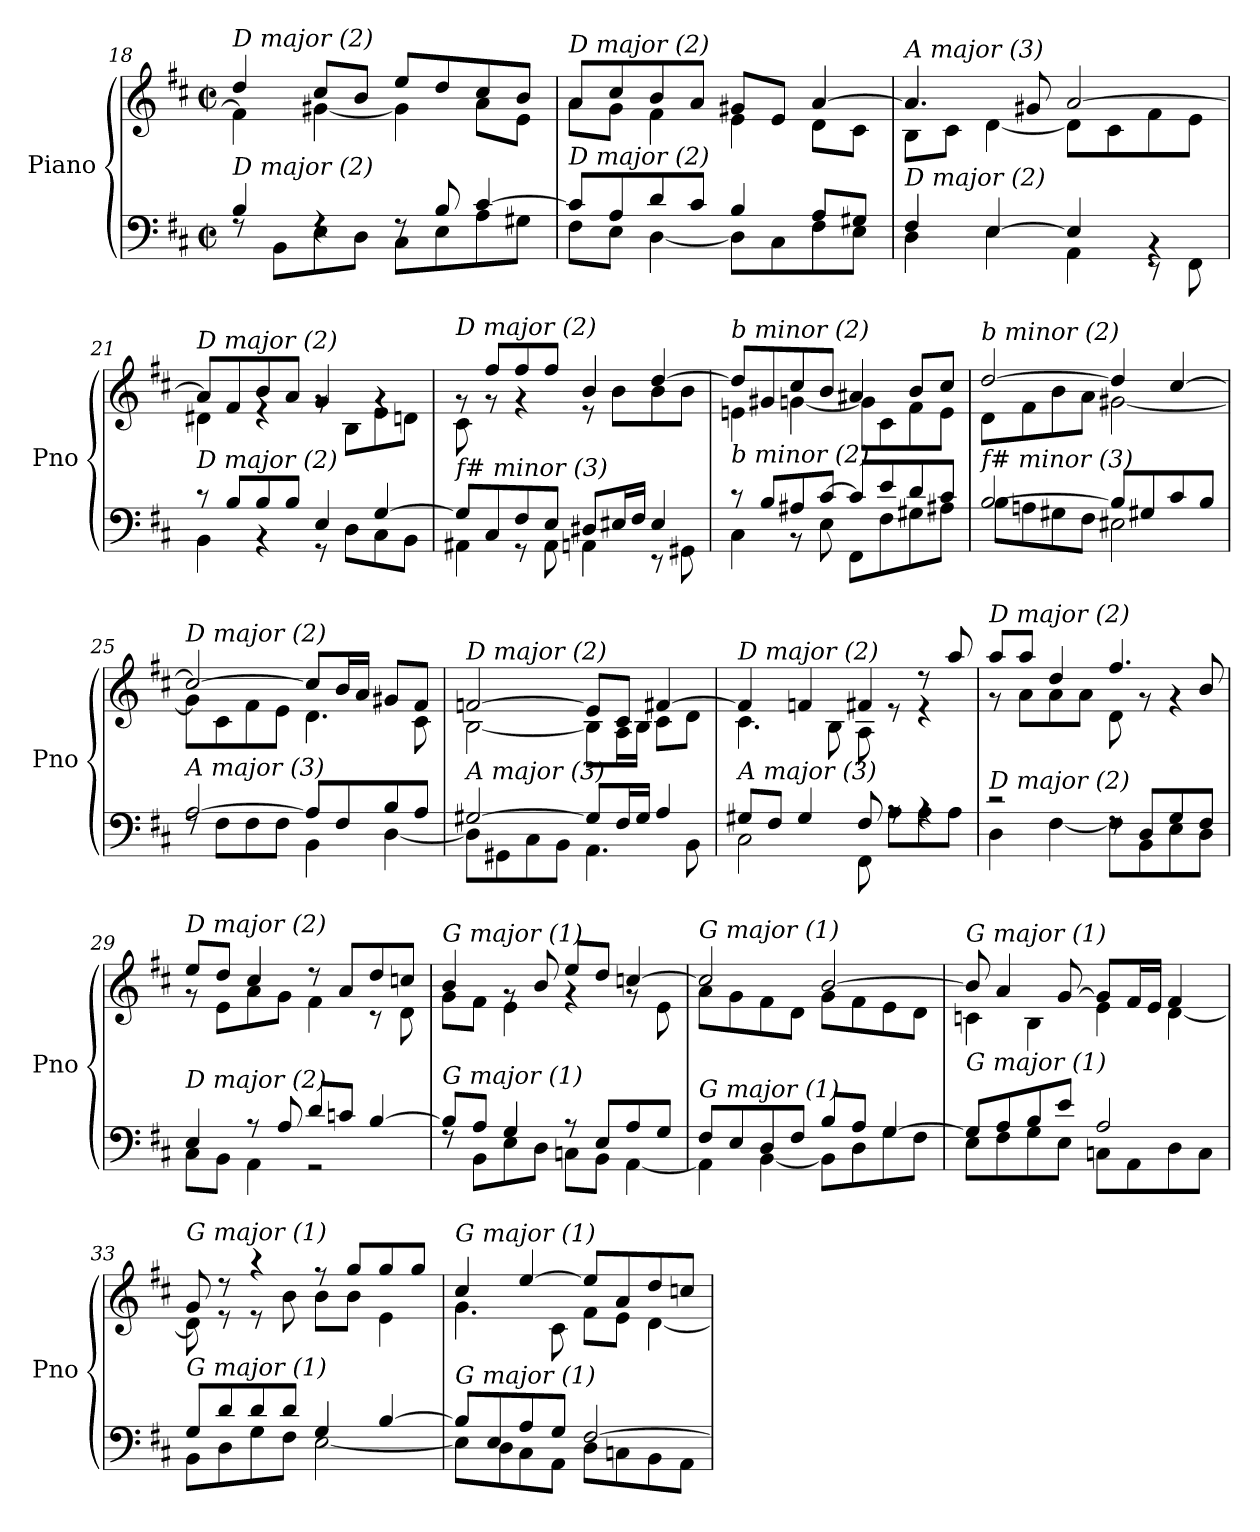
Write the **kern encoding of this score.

**kern	**kern
*part1	*part1
*staff2	*staff1
*I"Piano	*
*I'Pno	*
*clefF4	*clefG2
*k[f#c#]	*k[f#c#]
*M2/2	*M2/2
*met(c|)	*met(c|)
=18	=18
*^	*^
!	!	!LO:TX:i:t=D major (2)	!
!LO:TX:i:t=D major (2)	!	!	!
4B/	8rF	4dd/	4f#\]
.	8BB\L	.	.
4rF	8E\	8cc#/L	[4g#X\
.	8D\J	8b/J	.
8rF	8C#\L	8ee/L	4g#\]
8B/	8E\	8dd/	.
[4c#/	8A\	8cc#/	8a\L
.	8G#X\J	8b/J	8e\J
!!LO:LB:g=z	!!
=19	=19	=19	=19
!	!	!LO:TX:i:t=D major (2)	!
!LO:TX:i:t=D major (2)	!	!	!
8c#/L]	8F#\L	8a/L	8a\L
8A/	8E\J	8cc#/	8g\J
8d/	[4D\	8b/	4f#\
8c#/J	.	8a/J	.
4B/	8D\L]	8g#X/L	4e\
.	8C#\	8e/J	.
8A/L	8F#\	[4a/	8d\L
8G#X/J	8E\J	.	8c#\J
=20	=20	=20	=20
!	!	!LO:TX:i:t=A major (3)	!
!LO:TX:i:t=D major (2)	!	!	!
4F#/	4D\	4.a/]	8B\L
.	.	.	8c#\J
[4E/	4E\	.	[4d\
.	.	8g#X/	.
4E/]	4AA\	[2a/	8d\L]
.	.	.	8c#\
4rBB	8r	.	8f#\
.	8FF#\	.	8e\J
=21	=21	=21	=21
!	!	!LO:TX:i:t=D major (2)	!
!LO:TX:i:t=D major (2)	!	!	!
8r	4BB\	8a/L]	4d#X\
8B/L	.	8f#/	.
8B/	4r	8b/	4re
8B/J	.	8a/J	.
4E/	8r	4g/	8rg
.	8D\L	.	8B\L
[4G/	8C#\	4rg	8e\
.	8BB\J	.	8dn\J
=22	=22	=22	=22
!	!	!LO:TX:i:t=D major (2)	!
!LO:TX:i:t=f# minor (3)	!	!	!
8G/L]	4AA#X\	8rg	8c#\
8C#/	.	8ff#/L	8rg
8F#/	8r	8ff#/	4rg
8E/J	8AA#\	8ff#/J	.
8D#X/L	4AAn\	4b/	8r
16E#X/L	.	.	8b\L
16F#/JJ	.	.	.
4E#/	8r	[4dd/	8b\
.	8GG#X\	.	8b\J
!!LO:PB:g=z	!!
=23	=23	=23	=23
!	!	!LO:TX:i:t=b minor (2)	!
!LO:TX:i:t=b minor (2)	!	!	!
8r	4C#\	8dd/L]	4en\
8B/L	.	8g#X/	.
8A#X/	8r	8cc#/	[4gn\
[8c#/J	8E\	8b/J	.
8c#/L]	8FF#\L	4a#X/	8g\L]
8e/	8F#\	.	8c#\
8d/	8G#X\	8b/L	8f#\
8c#/J	8A#X\J	8cc#/J	8e\J
=24	=24	=24	=24
!	!	!LO:TX:i:t=b minor (2)	!
!LO:TX:i:t=f# minor (3)	!	!	!
[2B/	8B\L	[2dd/	8d\L
.	8An\	.	8f#\
.	8G#X\	.	8b\
.	8F#\J	.	8a\J
8B/L]	2E#X\	4dd/]	[2g#X\
8G#X/	.	.	.
8c#/	.	[4cc#/	.
8B/J	.	.	.
=25	=25	=25	=25
!	!	!LO:TX:i:t=D major (2)	!
!LO:TX:i:t=A major (3)	!	!	!
[2A/	8rF	2cc#/_	8g#\L]
.	8F#\L	.	8c#\
.	8F#\	.	8f#\
.	8F#\J	.	8e\J
8A/L]	4BB\	8cc#/L]	4.d\
8F#/	.	16b/L	.
.	.	16a/JJ	.
8B/	[4D\	8g#X/L	.
8A/J	.	8f#/J	8c#\
=26	=26	=26	=26
!	!	!LO:TX:i:t=D major (2)	!
!LO:TX:i:t=A major (3)	!	!	!
[2G#X/	8D\L]	[2fni/	[2B\
.	8GG#X\	.	.
.	8C#\	.	.
.	8BB\J	.	.
8G#/L]	4.AA\	8e#/L]	8B\L]
16F#/L	.	8c#/J	16A\L
16G#/JJ	.	.	16B\JJ
4A/	.	[4f#/	8c#\L
.	8BB\	.	8d\J
!!LO:LB:g=z	!!
=27	=27	=27	=27
!	!	!LO:TX:i:t=D major (2)	!
!LO:TX:i:t=A major (3)	!	!	!
8G#X/L	2C#\	4f#/]	4.c#\
8F#/J	.	.	.
4G#/	.	4fni/	.
.	.	.	8B\
8F#/	8FF#\	4f#/	8A\
8rA	8A\L	.	8re
4rA	8A\	8r	4re
.	8A\J	8aa/	.
=28	=28	=28	=28
!	!	!LO:TX:i:t=D major (2)	!
!LO:TX:i:t=D major (2)	!	!	!
2r	4D\	8aa/L	8r
.	.	8aa/J	8a\L
.	[4F#\	4dd/	8a\
.	.	.	8a\J
8rF	8F#\L]	4.ff#/	8d\
8D/L	8BB\	.	8rg
8G/	8E\	.	4rg
8F#/J	8D\J	8b/	.
=29	=29	=29	=29
!	!	!LO:TX:i:t=D major (2)	!
!LO:TX:i:t=D major (2)	!	!	!
4E/	8C#\L	8ee/L	8rg
.	8BB\J	8dd/J	8e\L
8r	4AA\	4cc#/	8a\
8A/	.	.	8g\J
8d/L	2r	8r	4f#\
8cn/J	.	8a/L	.
[4B/	.	8dd/	8r
.	.	8ccn/J	8d\
=30	=30	=30	=30
!	!	!LO:TX:i:t=G major (1)	!
!LO:TX:i:t=G major (1)	!	!	!
8B/L]	8rF	4b/	8g\L
8A/J	8BB\L	.	8f#\J
4G/	8E\	8rg	4e\
.	8D\J	8b/	.
8r	8Cn\L	8ee/L	4rg
8E/L	8BB\J	8dd/J	.
8A/	[4AA\	[4ccn/	8rg
8G/J	.	.	8e\
=31	=31	=31	=31
!	!	!LO:TX:i:t=G major (1)	!
!LO:TX:i:t=G major (1)	!	!	!
8F#/L	4AA\]	2cc/]	8a\L
8E/	.	.	8g\
8D/	[4BB\	.	8f#\
8F#/J	.	.	8d\J
8B/L	8BB\L]	[2b/	8g\L
8A/J	8D\	.	8f#\
[4G/	8G\	.	8e\
.	8F#\J	.	8d\J
!!LO:LB:g=z	!!
=32	=32	=32	=32
!	!	!LO:TX:i:t=G major (1)	!
!LO:TX:i:t=G major (1)	!	!	!
8G/L]	8E\L	8b/]	4cn\
8A/	8F#\	4a/	.
8B/	8G\	.	4B\
8e/J	8E\J	[8g/	.
2A/	8Cn\L	8g/L]	4e\
.	8AA\	16f#/L	.
.	.	16e/JJ	.
.	8D\	4f#/	[4d\
.	8C\J	.	.
=33	=33	=33	=33
!	!	!LO:TX:i:t=G major (1)	!
!LO:TX:i:t=G major (1)	!	!	!
8G/L	8BB\L	8g/	8d\]
8d/	8D\	8r	8r
8d/	8G\	4r	8r
8d/J	8F#\J	.	8b\
4G/	[2E\	8r	8b\L
.	.	8gg/L	8b\J
[4B/	.	8gg/	4e\
.	.	8gg/J	.
=34	=34	=34	=34
!	!	!LO:TX:i:t=G major (1)	!
!LO:TX:i:t=G major (1)	!	!	!
8B/L]	8E\L]	4cc#/	4.g\
8E/	8D\	.	.
8A/	8C#\	[4ee/	.
8G/J	8AA\J	.	8c#\
[2F#/	8D\L	8ee/L]	8f#\L
.	8Cn\	8a/	8e\J
.	8BB\	8dd/	[4d\
.	8AA\J	8ccn/J	.
*v	*v	*	*
*	*v	*v
=	=
*-	*-
